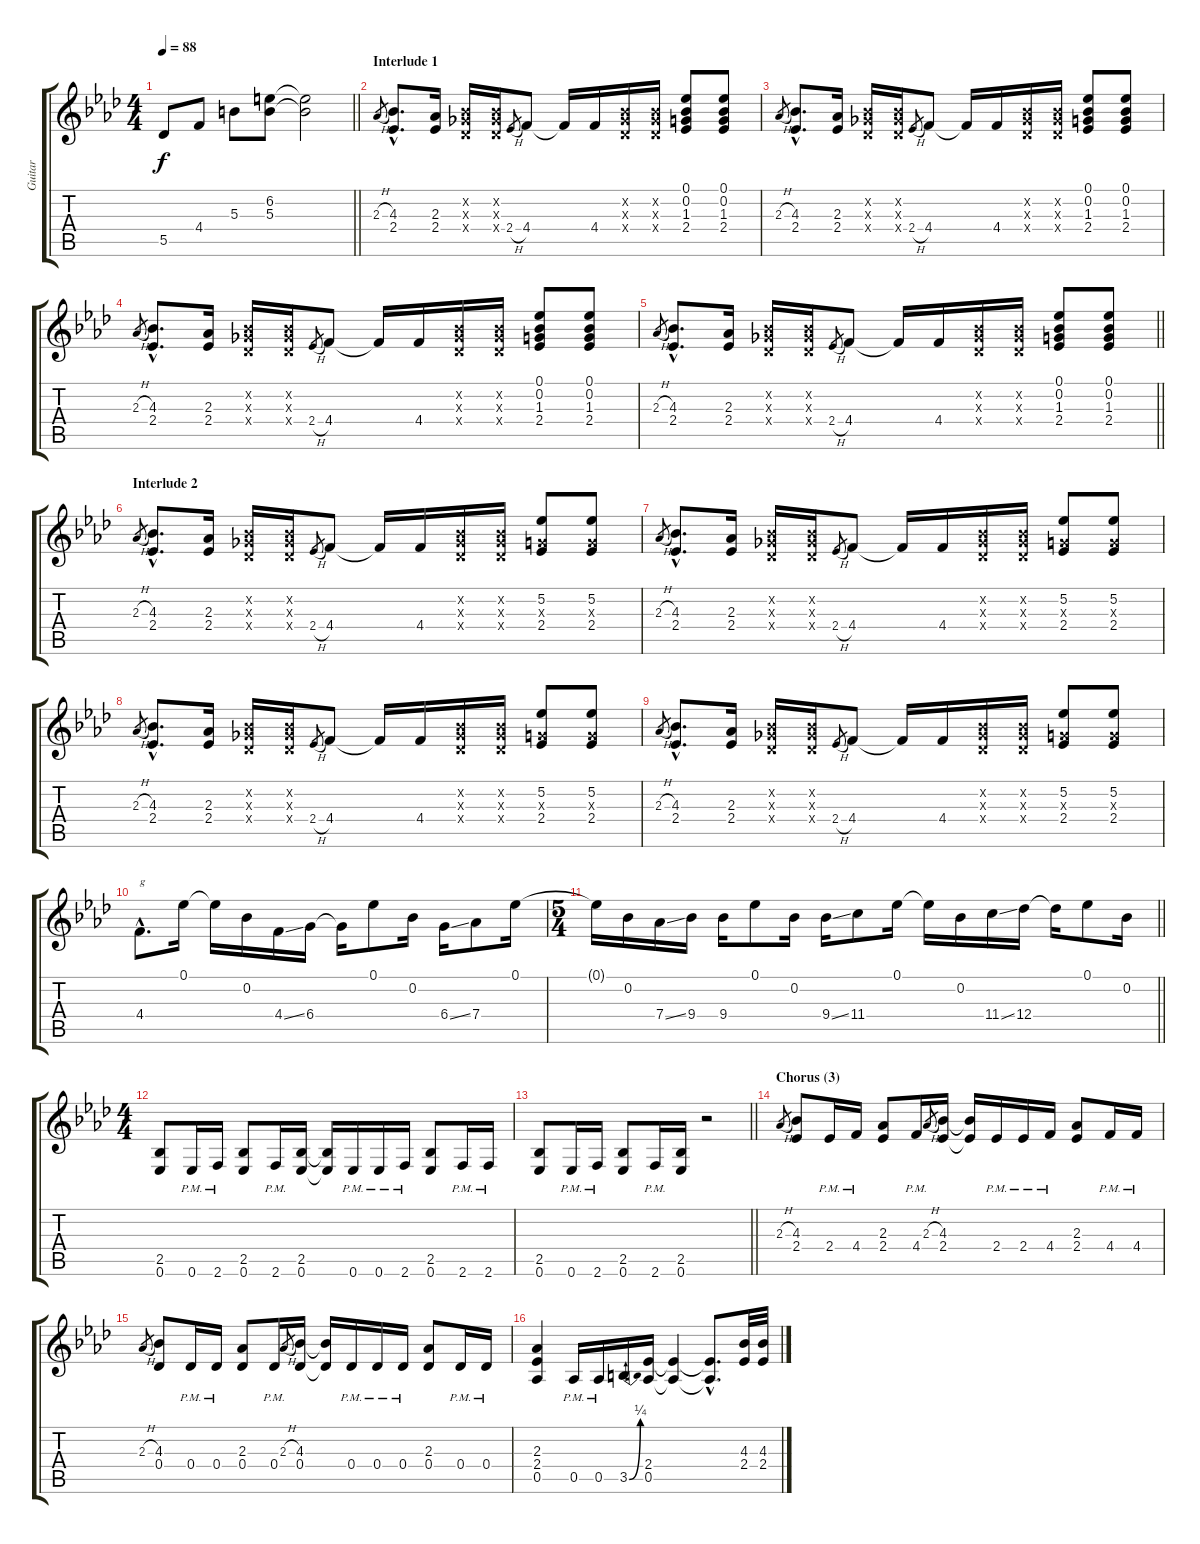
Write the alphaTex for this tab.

\track ("Guitar" "Guitar") {instrument distortionguitar}
\staff {score tabs}
\tuning (Eb4 Bb3 Gb3 Db3 Ab2 Eb2) {hide}
\ts (4 4)
\tempo 88
\clef g2
\barLineRight lightlight
\ks fminor
5.5.8{dy f} 4.4.8 5.3.8 (6.2 5.3).8 (6.2{t} 5.3{t}).2 |
\section ("" "Interlude 1")
2.3{h}.8{gr} (4.3{hac} 2.4{hac}).8{d} (2.3 2.4).16 (0.2{x} 0.3{x} 0.4{x}).16 (0.2{x} 0.3{x} 0.4{x}).16 2.4{h}.8{gr} 4.4.8 4.4{t}.16 4.4.16 (0.2{x} 0.3{x} 0.4{x}).16 (0.2{x} 0.3{x} 0.4{x}).16 (0.1 0.2 1.3 2.4).8 (0.1 0.2 1.3 2.4).8 |
2.3{h}.8{gr} (4.3{hac} 2.4{hac}).8{d} (2.3 2.4).16 (0.2{x} 0.3{x} 0.4{x}).16 (0.2{x} 0.3{x} 0.4{x}).16 2.4{h}.8{gr} 4.4.8 4.4{t}.16 4.4.16 (0.2{x} 0.3{x} 0.4{x}).16 (0.2{x} 0.3{x} 0.4{x}).16 (0.1 0.2 1.3 2.4).8 (0.1 0.2 1.3 2.4).8 |
2.3{h}.8{gr} (4.3{hac} 2.4{hac}).8{d} (2.3 2.4).16 (0.2{x} 0.3{x} 0.4{x}).16 (0.2{x} 0.3{x} 0.4{x}).16 2.4{h}.8{gr} 4.4.8 4.4{t}.16 4.4.16 (0.2{x} 0.3{x} 0.4{x}).16 (0.2{x} 0.3{x} 0.4{x}).16 (0.1 0.2 1.3 2.4).8 (0.1 0.2 1.3 2.4).8 |
\barLineRight lightlight
2.3{h}.8{gr} (4.3{hac} 2.4{hac}).8{d} (2.3 2.4).16 (0.2{x} 0.3{x} 0.4{x}).16 (0.2{x} 0.3{x} 0.4{x}).16 2.4{h}.8{gr} 4.4.8 4.4{t}.16 4.4.16 (0.2{x} 0.3{x} 0.4{x}).16 (0.2{x} 0.3{x} 0.4{x}).16 (0.1 0.2 1.3 2.4).8 (0.1 0.2 1.3 2.4).8 |
\section ("" "Interlude 2")
2.3{h}.8{gr} (4.3{hac} 2.4{hac}).8{d} (2.3 2.4).16 (0.2{x} 0.3{x} 0.4{x}).16 (0.2{x} 0.3{x} 0.4{x}).16 2.4{h}.8{gr} 4.4.8 4.4{t}.16 4.4.16 (0.2{x} 0.3{x} 0.4{x}).16 (0.2{x} 0.3{x} 0.4{x}).16 (5.2 1.3{x} 2.4).8 (5.2 1.3{x} 2.4).8 |
2.3{h}.8{gr} (4.3{hac} 2.4{hac}).8{d} (2.3 2.4).16 (0.2{x} 0.3{x} 0.4{x}).16 (0.2{x} 0.3{x} 0.4{x}).16 2.4{h}.8{gr} 4.4.8 4.4{t}.16 4.4.16 (0.2{x} 0.3{x} 0.4{x}).16 (0.2{x} 0.3{x} 0.4{x}).16 (5.2 1.3{x} 2.4).8 (5.2 1.3{x} 2.4).8 |
2.3{h}.8{gr} (4.3{hac} 2.4{hac}).8{d} (2.3 2.4).16 (0.2{x} 0.3{x} 0.4{x}).16 (0.2{x} 0.3{x} 0.4{x}).16 2.4{h}.8{gr} 4.4.8 4.4{t}.16 4.4.16 (0.2{x} 0.3{x} 0.4{x}).16 (0.2{x} 0.3{x} 0.4{x}).16 (5.2 1.3{x} 2.4).8 (5.2 1.3{x} 2.4).8 |
2.3{h}.8{gr} (4.3{hac} 2.4{hac}).8{d} (2.3 2.4).16 (0.2{x} 0.3{x} 0.4{x}).16 (0.2{x} 0.3{x} 0.4{x}).16 2.4{h}.8{gr} 4.4.8 4.4{t}.16 4.4.16 (0.2{x} 0.3{x} 0.4{x}).16 (0.2{x} 0.3{x} 0.4{x}).16 (5.2 1.3{x} 2.4).8 (5.2 1.3{x} 2.4).8 |
4.4{hac}.8{d txt "g"} 0.1.16 0.1{t}.16 0.2.16 4.4{ss}.16 6.4.16 6.4{t}.16 0.1.8 0.2.16 6.4{ss}.16 7.4.8 0.1.16 |
\ts (5 4)
\barLineRight lightlight
0.1{t}.16 0.2.16 7.4{ss}.16 9.4.16 9.4.16 0.1.8 0.2.16 9.4{ss}.16 11.4.8 0.1.16 0.1{t}.16 0.2.16 11.4{ss}.16 12.4.16 12.4{t}.16 0.1.8 0.2.16 |
\ts (4 4)
(2.5 0.6).8 0.6{pm}.16 2.6{pm}.16 (2.5 0.6).8 2.6{pm}.16 (2.5 0.6).16 (2.5{t} 0.6{t}).16 0.6{pm}.16 0.6{pm}.16 2.6{pm}.16 (2.5 0.6).8 2.6{pm}.16 2.6{pm}.16 |
\barLineRight lightlight
(2.5 0.6).8 0.6{pm}.16 2.6{pm}.16 (2.5 0.6).8 2.6{pm}.16 (2.5 0.6).16 r.2 |
\section ("" "Chorus (3)")
2.3{h}.8{gr} (4.3 2.4).8 2.4{pm}.16 4.4{pm}.16 (2.3 2.4).8 4.4{pm}.16 2.3{h}.8{gr} (4.3 2.4).16 (4.3{t} 2.4{t}).16 2.4{pm}.16 2.4{pm}.16 4.4{pm}.16 (2.3 2.4).8 4.4{pm}.16 4.4{pm}.16 |
2.3{h}.8{gr} (4.3 0.4).8 0.4{pm}.16 0.4{pm}.16 (2.3 0.4).8 0.4{pm}.16 2.3{h}.8{gr} (4.3 0.4).16 (4.3{t} 0.4{t}).16 0.4{pm}.16 0.4{pm}.16 0.4{pm}.16 (2.3 0.4).8 0.4{pm}.16 0.4{pm}.16 |
(2.3 2.4 0.5).4 0.5{pm}.16 0.5{pm}.16 3.5{be (bend 0 0 60 1)}.16 (2.4 0.5).16 (2.4{t} 0.5{t}).4 (2.4{hac t} 0.5{hac t}).8{d} (4.3 2.4).32 (4.3 2.4).32
